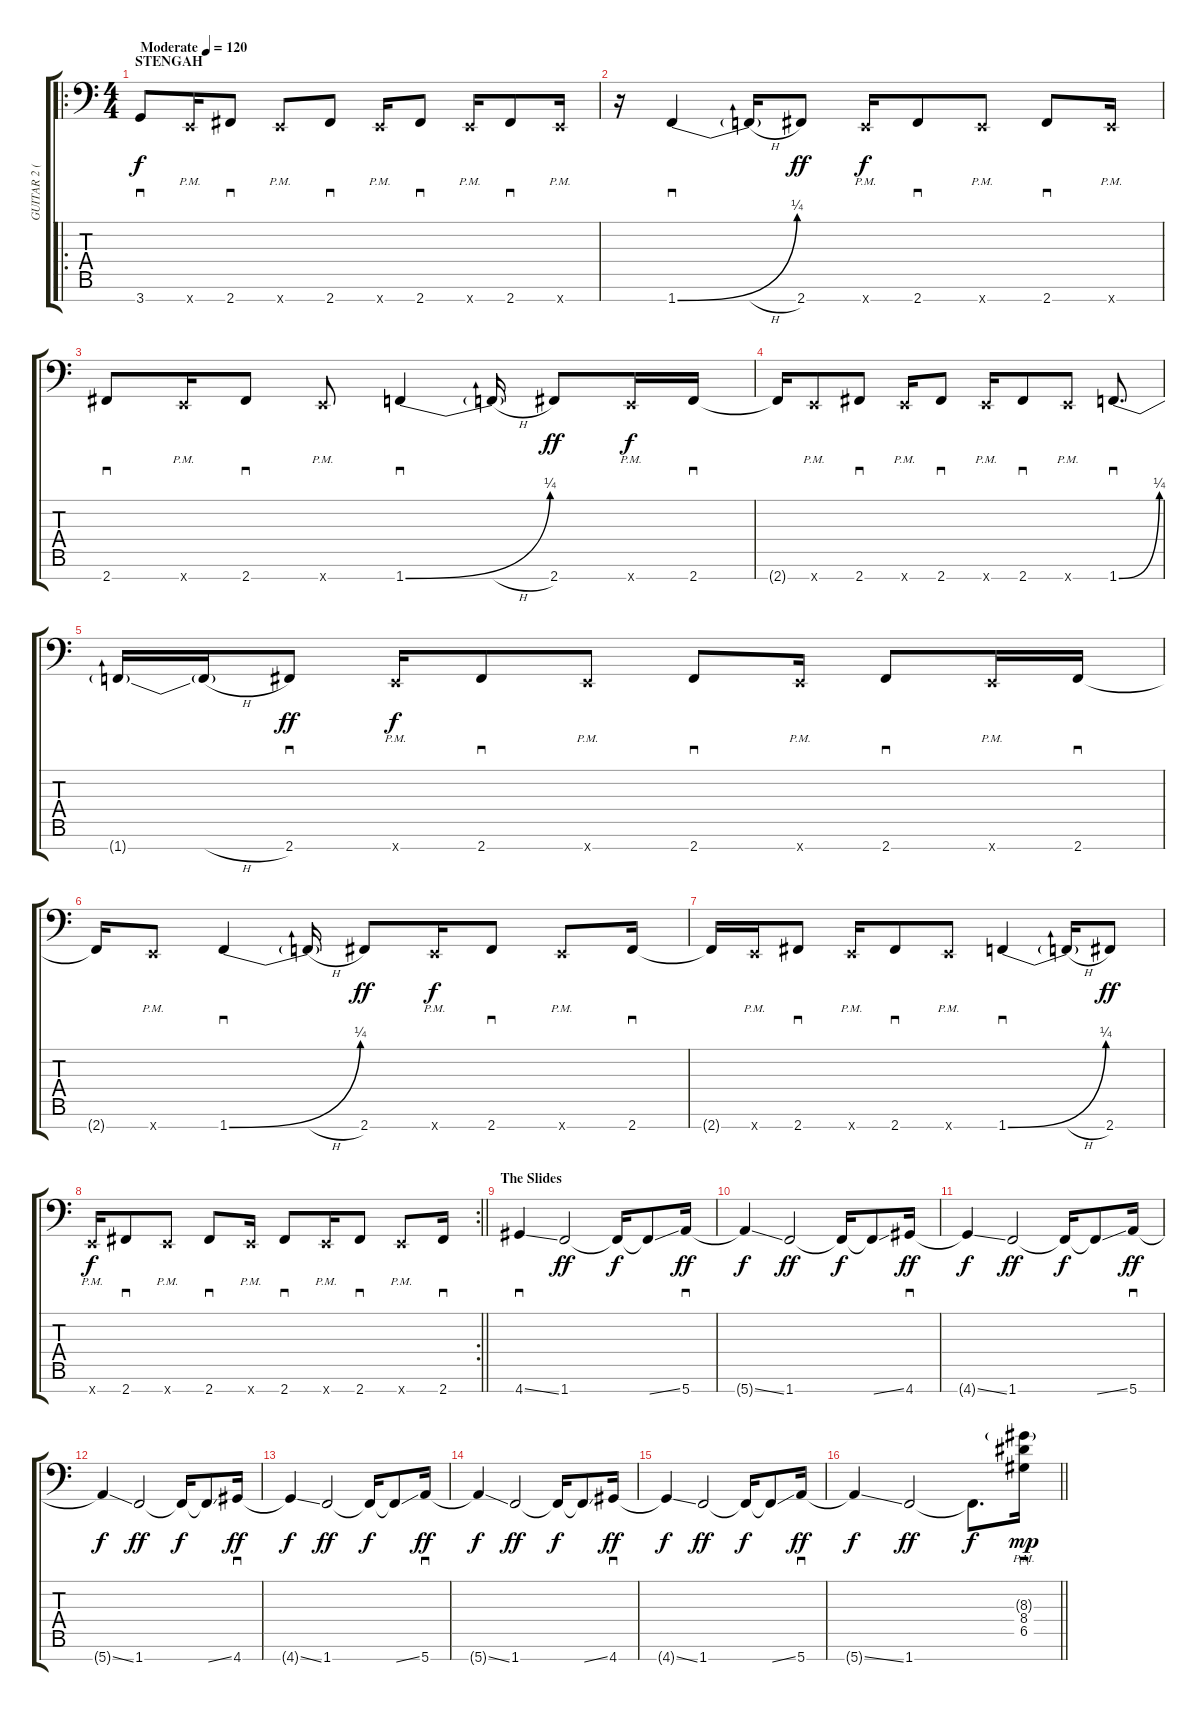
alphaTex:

\track ("GUITAR 2 (Marten Hagstrom)" "GUITAR 2 (") {instrument distortionguitar}
\staff {score tabs}
\tuning (A3 E3 C3 G2 D2 A1 E1) {hide}
\ro
\ts (4 4)
\section ("" "STENGAH")
\tempo (120 "Moderate")
\clef f4
\ks c
3.7.8{sd dy f instrument distortionguitar} 0.7{pm x}.16 2.7.8{sd} 0.7{pm x}.8 2.7.8{sd} 0.7{pm x}.16 2.7.8{sd} 0.7{pm x}.16 2.7.8{sd} 0.7{pm x}.16 |
r.16 1.7{be (bend 0 0 60 1)}.4{sd} 1.7{h t}.16 2.7.8{dy ff} 0.7{pm x}.16{dy f} 2.7.8{sd} 0.7{pm x}.8 2.7.8{sd} 0.7{pm x}.16 |
2.7.8{sd} 0.7{pm x}.16 2.7.8{sd} 0.7{pm x}.8 1.7{be (bend 0 0 60 1)}.4{sd} 1.7{h t}.16 2.7.8{dy ff} 0.7{pm x}.16{dy f} 2.7.16{sd} |
2.7{t}.16 0.7{pm x}.8 2.7.8{sd} 0.7{pm x}.16 2.7.8{sd} 0.7{pm x}.16 2.7.8{sd} 0.7{pm x}.8 1.7{be (bend 0 0 60 1)}.8{d sd} |
1.7{t}.16 1.7{h t}.16 2.7.8{sd dy ff} 0.7{pm x}.16{dy f} 2.7.8{sd} 0.7{pm x}.8 2.7.8{sd} 0.7{pm x}.16 2.7.8{sd} 0.7{pm x}.16 2.7.16{sd} |
2.7{t}.16 0.7{pm x}.8 1.7{be (bend 0 0 60 1)}.4{sd} 1.7{h t}.16 2.7.8{dy ff} 0.7{pm x}.16{dy f} 2.7.8{sd} 0.7{pm x}.8 2.7.16{sd} |
2.7{t}.16 0.7{pm x}.16 2.7.8{sd} 0.7{pm x}.16 2.7.8{sd} 0.7{pm x}.8 1.7{be (bend 0 0 60 1)}.4{sd} 1.7{h t}.16 2.7.8{dy ff} |
\rc 2
\barLineRight lightlight
0.7{pm x}.16{dy f} 2.7.8{sd} 0.7{pm x}.8 2.7.8{sd} 0.7{pm x}.16 2.7.8{sd} 0.7{pm x}.16 2.7.8{sd} 0.7{pm x}.8 2.7.16{sd} |
\section ("" "The Slides")
4.7{ss}.4{sd} 1.7.2{dy ff} 1.7{t}.16{dy f} 1.7{ss t}.8 5.7.16{sd dy ff} |
5.7{ss t}.4{dy f} 1.7.2{dy ff} 1.7{t}.16{dy f} 1.7{ss t}.8 4.7.16{sd dy ff} |
4.7{ss t}.4{dy f} 1.7.2{dy ff} 1.7{t}.16{dy f} 1.7{ss t}.8 5.7.16{sd dy ff} |
5.7{ss t}.4{dy f} 1.7.2{dy ff} 1.7{t}.16{dy f} 1.7{ss t}.8 4.7.16{sd dy ff} |
4.7{ss t}.4{dy f} 1.7.2{dy ff} 1.7{t}.16{dy f} 1.7{ss t}.8 5.7.16{sd dy ff} |
5.7{ss t}.4{dy f} 1.7.2{dy ff} 1.7{t}.16{dy f} 1.7{ss t}.8 4.7.16{sd dy ff} |
4.7{ss t}.4{dy f} 1.7.2{dy ff} 1.7{t}.16{dy f} 1.7{ss t}.8 5.7.16{sd dy ff} |
\barLineRight lightlight
5.7{ss t}.4{dy f} 1.7.2{dy ff} 1.7{t}.8{d dy f} (8.3{g pm} 8.4{pm} 6.5{pm}).16{sd dy mp}
